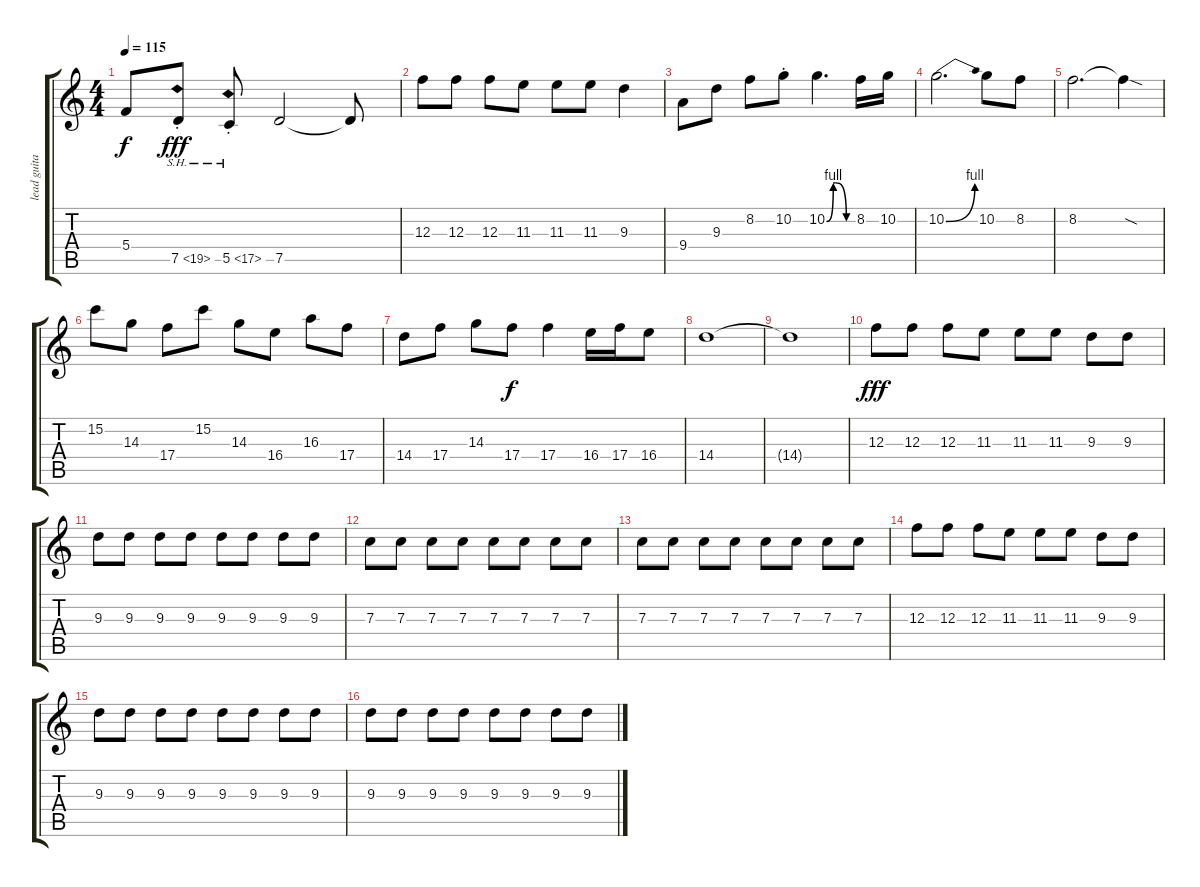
\track ("lead guitar" "lead guita") {instrument overdrivenguitar}
\staff {score tabs}
\tuning (D4 A3 F3 C3 G2 D2) {hide}
\ts (4 4)
\tempo 115
\clef g2
\ks c
5.4{t}.8{dy f} 7.5{sh 12 st}.8{dy fff} 5.5{sh 12 st}.8 7.5.2 7.5{t}.8 |
12.3.8{volume 10} 12.3.8 12.3.8 11.3.8 11.3.8 11.3.8 9.3.4 |
9.4.8 9.3.8 8.2.8 10.2{st}.8 10.2{be (custom 0 0 15 4 20 4 45 0 60 0)}.4{d} 8.2.16 10.2.16 |
10.2{be (bend 0 0 60 4)}.2{d} 10.2.8 8.2.8 |
8.2.2{d} 8.2{sod t}.4 |
15.2.8{volume 7} 14.3.8 17.4.8 15.2.8 14.3.8 16.4.8 16.3.8 17.4.8 |
14.4.8 17.4.8 14.3.8 17.4.8{dy f} 17.4.4 16.4.16 17.4.16 16.4.8 |
14.4.1 |
14.4{t}.1 |
12.3.8{dy fff volume 3} 12.3.8 12.3.8 11.3.8 11.3.8 11.3.8 9.3.8 9.3.8 |
9.3.8 9.3.8 9.3.8 9.3.8 9.3.8 9.3.8 9.3.8 9.3.8 |
7.3.8 7.3.8 7.3.8 7.3.8 7.3.8 7.3.8 7.3.8 7.3.8 |
7.3.8 7.3.8 7.3.8 7.3.8 7.3.8 7.3.8 7.3.8 7.3.8 |
12.3.8{volume 0} 12.3.8 12.3.8 11.3.8 11.3.8 11.3.8 9.3.8 9.3.8 |
9.3.8 9.3.8 9.3.8 9.3.8 9.3.8 9.3.8 9.3.8 9.3.8 |
9.3.8 9.3.8 9.3.8 9.3.8 9.3.8 9.3.8 9.3.8 9.3.8
